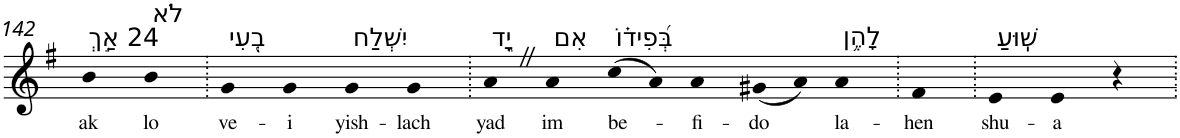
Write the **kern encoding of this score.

**kern	**text
*part1	*part1
*staff1	*staff1
*I"Piano	*
*I'Pno	*
!!LO:PB:g=z
*clefG2	*
*k[f#]	*
*G:	*
=142	=142
!LO:TX:a:t=24 אַ֣ךְ	!
!	!LO:LY:b
4b	ak
!LO:TX:a:t=לֹא	!
!	!LO:LY:b
4b	lo
=143.	=143.
!LO:TX:a:t=בְ֭עִי	!
!	!LO:LY:b
4g	ve-
!	!LO:LY:b
4g	-i
!LO:TX:a:t=יִשְׁלַח	!
!	!LO:LY:b
4g	yish-
!	!LO:LY:b
4g	-lach
=144.	=144.
!LO:TX:a:t=יָ֑ד	!
!	!LO:LY:b
4aZ	yad
!LO:TX:a:t=אִם	!
!	!LO:LY:b
4a	im
!LO:TX:a:t=בְּ֝פִיד֗וֹ	!
!	!LO:LY:b
(8cc	be-
8a)	.
!	!LO:LY:b
4a	-fi-
!	!LO:LY:b
(8g#X	-do
8a)	.
!LO:TX:a:t=לָהֶ֥ן	!
!	!LO:LY:b
4a	la-
=145.	=145.
!	!LO:LY:b
4f#	-hen
=146.	=146.
!LO:TX:a:t=שֽׁוּעַ	!
!	!LO:LY:b
4e	shu-
!	!LO:LY:b
4e	-a
4r	.
=.	=.
*-	*-
